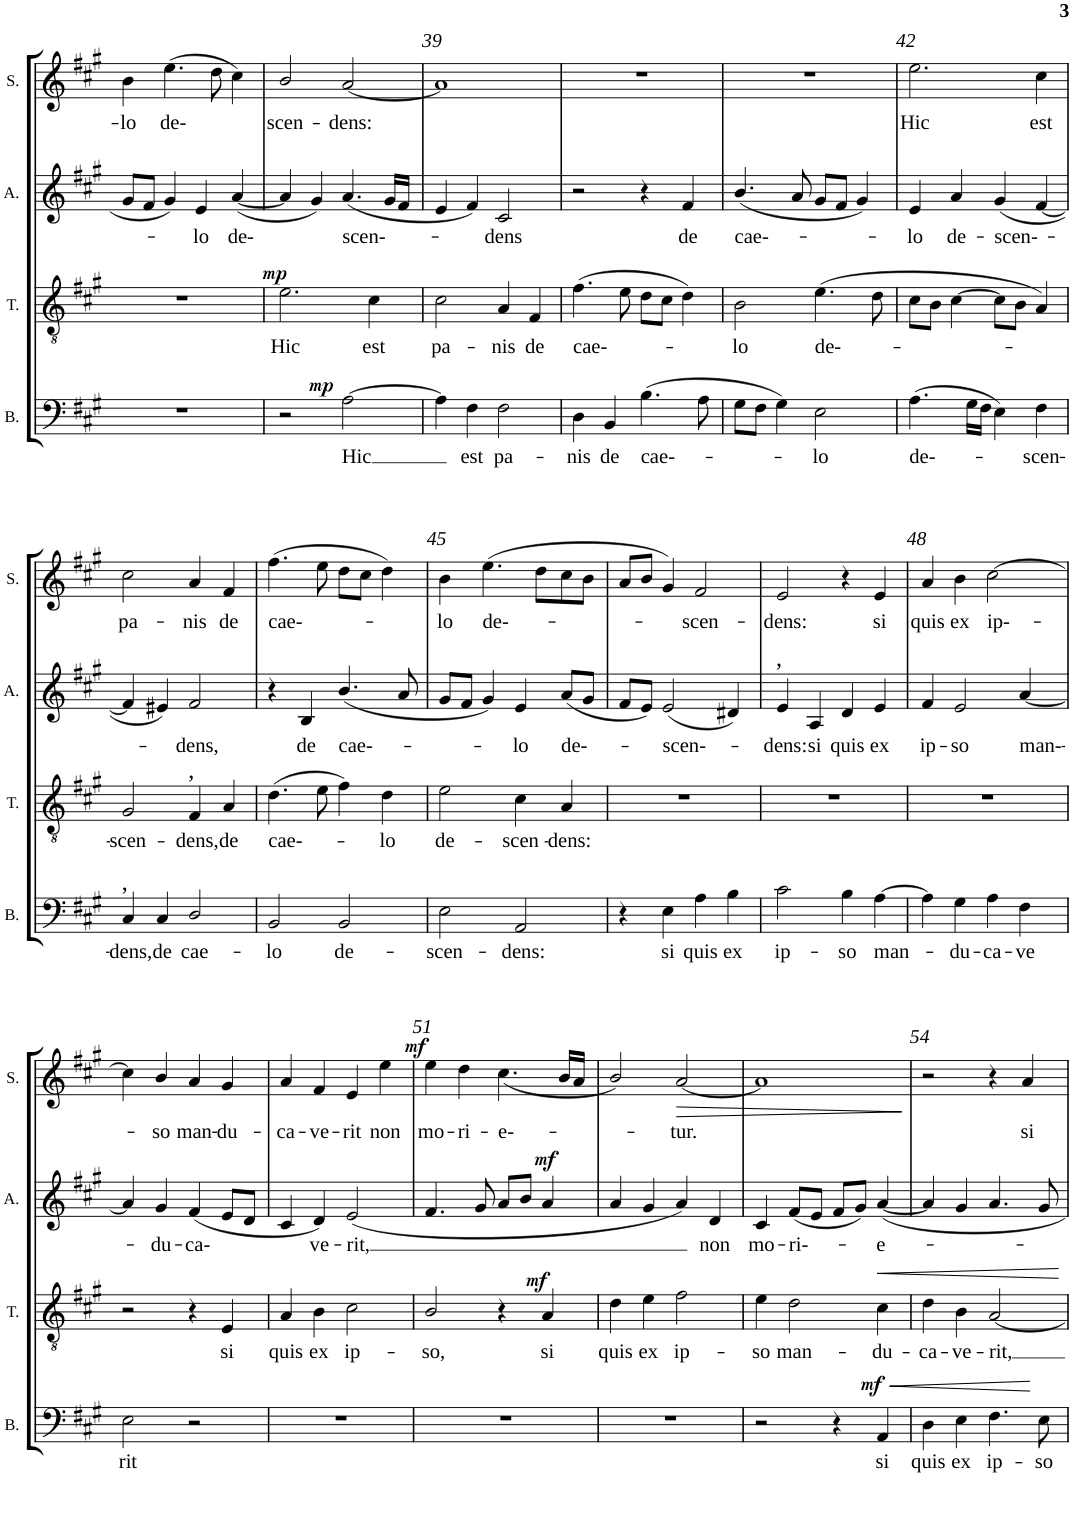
**kern	**text	**dynam	**kern	**text	**dynam	**kern	**text	**dynam	**kern	**text	**dynam
*part4	*part4	*part4	*part3	*part3	*part3	*part2	*part2	*part2	*part1	*part1	*part1
*staff4	*staff4	*staff4	*staff3	*staff3	*staff3	*staff2	*staff2	*staff2	*staff1	*staff1	*staff1
*I"Bass	*	*	*I"Tenor	*	*	*I"Alto	*	*	*I"Soprano	*	*
*I'B.	*	*	*I'T.	*	*	*I'A.	*	*	*I'S.	*	*
!!LO:PB:g=z
*clefF4	*	*	*clefGv2	*	*	*clefG2	*	*	*clefG2	*	*
*k[f#c#g#]	*	*	*k[f#c#g#]	*	*	*k[f#c#g#]	*	*	*k[f#c#g#]	*	*
*A:	*	*	*A:	*	*	*A:	*	*	*A:	*	*
*M4/4	*	*	*M4/4	*	*	*M4/4	*	*	*M4/4	*	*
*met(c)	*	*	*met(c)	*	*	*met(c)	*	*	*met(c)	*	*
=37	=37	=37	=37	=37	=37	=37	=37	=37	=37	=37	=37
!	!	!	!	!	!	!	!	!	!	!LO:LY:b	!
1r	.	.	1r	.	.	8g#/L	.	.	4b\	-lo	.
.	.	.	.	.	.	8f#/J	.	.	.	.	.
!	!	!	!	!	!	!	!	!	!	!LO:LY:b	!
.	.	.	.	.	.	4g#/	.	.	(>4.ee\	de-	.
!	!	!	!	!	!	!	!LO:LY:b	!	!	!	!
.	.	.	.	.	.	4e/	-lo	.	.	.	.
.	.	.	.	.	.	.	.	.	8dd\	.	.
!	!	!	!	!	!	!	!LO:LY:b	!	!	!	!
.	.	.	.	.	.	(<[4a/	de-	.	4cc#\)	.	.
=38	=38	=38	=38	=38	=38	=38	=38	=38	=38	=38	=38
!	!	!	!	!LO:LY:b	!LO:DY:a	!	!	!	!	!LO:LY:b	!
2r	.	.	2.e\	Hic	mp	4a/]	.	.	2b/	scen-	.
.	.	.	.	.	.	4g#/)	.	.	.	.	.
!	!LO:LY:b	!LO:DY:a	!	!	!	!	!LO:LY:b	!	!	!LO:LY:b	!
[2A\	Hic	mp	.	.	.	(<4.a/	scen--	.	[2a/	-dens:	.
!	!	!	!	!LO:LY:b	!	!	!	!	!	!	!
.	.	.	4c#\	est	.	.	.	.	.	.	.
.	.	.	.	.	.	16g#/LL	.	.	.	.	.
.	.	.	.	.	.	16f#/JJ	.	.	.	.	.
=39	=39	=39	=39	=39	=39	=39	=39	=39	=39	=39	=39
!	!	!	!	!LO:LY:b	!	!	!	!	!	!	!
4A\]	.	.	2c#\	pa-	.	4e/	.	.	1a]	.	.
!	!LO:LY:b	!	!	!	!	!	!	!	!	!	!
4F#\	est	.	.	.	.	4f#/)	.	.	.	.	.
!	!LO:LY:b	!	!	!LO:LY:b	!	!	!LO:LY:b	!	!	!	!
2F#\	pa-	.	4A/	-nis	.	2c#/	-dens	.	.	.	.
!	!	!	!	!LO:LY:b	!	!	!	!	!	!	!
.	.	.	4F#/	de	.	.	.	.	.	.	.
=40	=40	=40	=40	=40	=40	=40	=40	=40	=40	=40	=40
!	!LO:LY:b	!	!	!LO:LY:b	!	!	!	!	!	!	!
4D\	-nis	.	(>4.f#\	cae--	.	2r	.	.	1r	.	.
!	!LO:LY:b	!	!	!	!	!	!	!	!	!	!
4BB/	de	.	.	.	.	.	.	.	.	.	.
.	.	.	8e\	.	.	.	.	.	.	.	.
!	!LO:LY:b	!	!	!	!	!	!	!	!	!	!
(>4.B\	cae--	.	8d\L	.	.	4r	.	.	.	.	.
.	.	.	8c#\J	.	.	.	.	.	.	.	.
!	!	!	!	!	!	!	!LO:LY:b	!	!	!	!
.	.	.	4d\)	.	.	4f#/	de	.	.	.	.
8A\	.	.	.	.	.	.	.	.	.	.	.
=41	=41	=41	=41	=41	=41	=41	=41	=41	=41	=41	=41
!	!	!	!	!LO:LY:b	!	!	!LO:LY:b	!	!	!	!
8G#\L	.	.	2B\	-lo	.	(<4.b/	cae--	.	1r	.	.
8F#\J	.	.	.	.	.	.	.	.	.	.	.
4G#\)	.	.	.	.	.	.	.	.	.	.	.
.	.	.	.	.	.	8a/	.	.	.	.	.
!	!LO:LY:b	!	!	!LO:LY:b	!	!	!	!	!	!	!
2E\	-lo	.	(>4.e\	de--	.	8g#/L	.	.	.	.	.
.	.	.	.	.	.	8f#/J	.	.	.	.	.
.	.	.	.	.	.	4g#/)	.	.	.	.	.
.	.	.	8d\	.	.	.	.	.	.	.	.
=42	=42	=42	=42	=42	=42	=42	=42	=42	=42	=42	=42
!	!LO:LY:b	!	!	!	!	!	!LO:LY:b	!	!	!LO:LY:b	!
(>4.A\	de--	.	8c#\L	.	.	4e/	-lo	.	2.ee\	Hic	.
.	.	.	8B\J	.	.	.	.	.	.	.	.
!	!	!	!	!	!	!	!LO:LY:b	!	!	!	!
.	.	.	[4c#\	.	.	4a/	de-	.	.	.	.
16G#\LL	.	.	.	.	.	.	.	.	.	.	.
16F#\JJ	.	.	.	.	.	.	.	.	.	.	.
!	!	!	!	!	!	!	!LO:LY:b	!	!	!	!
4E\)	.	.	8c#\L]	.	.	(<4g#/	-scen--	.	.	.	.
.	.	.	8B\J	.	.	.	.	.	.	.	.
!	!LO:LY:b	!	!	!	!	!	!	!	!	!LO:LY:b	!
4F#\	-scen-	.	4A/)	.	.	[4f#/	.	.	4cc#\	est	.
!!LO:LB:g=z
=43	=43	=43	=43	=43	=43	=43	=43	=43	=43	=43	=43
!LO:TX:a:t=,	!	!	!	!	!	!	!	!	!	!	!
!	!LO:LY:b	!	!	!LO:LY:b	!	!	!	!	!	!LO:LY:b	!
4C#/	-dens,	.	2G#/	-scen-	.	4f#/]	.	.	2cc#\	pa-	.
!	!LO:LY:b	!	!	!	!	!	!	!	!	!	!
4C#/	de	.	.	.	.	4e#X/)	.	.	.	.	.
!	!	!	!LO:TX:a:t=,	!	!	!	!	!	!	!	!
!	!LO:LY:b	!	!	!LO:LY:b	!	!	!LO:LY:b	!	!	!LO:LY:b	!
2D/	cae-	.	4F#/	-dens,	.	2f#/	-dens,	.	4a/	-nis	.
!	!	!	!	!LO:LY:b	!	!	!	!	!	!LO:LY:b	!
.	.	.	4A/	de	.	.	.	.	4f#/	de	.
=44	=44	=44	=44	=44	=44	=44	=44	=44	=44	=44	=44
!	!LO:LY:b	!	!	!LO:LY:b	!	!	!	!	!	!LO:LY:b	!
2BB/	-lo	.	(>4.d\	cae--	.	4r	.	.	(>4.ff#\	cae--	.
!	!	!	!	!	!	!	!LO:LY:b	!	!	!	!
.	.	.	.	.	.	4B/	de	.	.	.	.
.	.	.	8e\	.	.	.	.	.	8ee\	.	.
!	!LO:LY:b	!	!	!	!	!	!LO:LY:b	!	!	!	!
2BB/	de-	.	4f#\)	.	.	(<4.b/	cae--	.	8dd\L	.	.
.	.	.	.	.	.	.	.	.	8cc#\J	.	.
!	!	!	!	!LO:LY:b	!	!	!	!	!	!	!
.	.	.	4d\	-lo	.	.	.	.	4dd\)	.	.
.	.	.	.	.	.	8a/	.	.	.	.	.
=45	=45	=45	=45	=45	=45	=45	=45	=45	=45	=45	=45
!	!LO:LY:b	!	!	!LO:LY:b	!	!	!	!	!	!LO:LY:b	!
2E\	-scen-	.	2e\	de-	.	8g#/L	.	.	4b\	-lo	.
.	.	.	.	.	.	8f#/J	.	.	.	.	.
!	!	!	!	!	!	!	!	!	!	!LO:LY:b	!
.	.	.	.	.	.	4g#/)	.	.	(>4.ee\	de--	.
!	!LO:LY:b	!	!	!LO:LY:b	!	!	!LO:LY:b	!	!	!	!
2AA/	-dens:	.	4c#\	-scen-	.	4e/	-lo	.	.	.	.
.	.	.	.	.	.	.	.	.	8dd\L	.	.
!	!	!	!	!LO:LY:b	!	!	!LO:LY:b	!	!	!	!
.	.	.	4A/	-dens:	.	(<8a/L	de--	.	8cc#\	.	.
.	.	.	.	.	.	8g#/J	.	.	8b\J	.	.
=46	=46	=46	=46	=46	=46	=46	=46	=46	=46	=46	=46
4r	.	.	1r	.	.	8f#/L	.	.	8a/L	.	.
.	.	.	.	.	.	8e/J)	.	.	8b/J	.	.
!	!LO:LY:b	!	!	!	!	!	!LO:LY:b	!	!	!	!
4E\	si	.	.	.	.	(<2e/	-scen--	.	4g#/)	.	.
!	!LO:LY:b	!	!	!	!	!	!	!	!	!LO:LY:b	!
4A\	quis	.	.	.	.	.	.	.	2f#/	-scen-	.
!	!LO:LY:b	!	!	!	!	!	!	!	!	!	!
4B\	ex	.	.	.	.	4d#X/)	.	.	.	.	.
=47	=47	=47	=47	=47	=47	=47	=47	=47	=47	=47	=47
!	!	!	!	!	!	!LO:TX:a:t=,	!	!	!	!	!
!	!LO:LY:b	!	!	!	!	!	!LO:LY:b	!	!	!LO:LY:b	!
2c#\	ip-	.	1r	.	.	4e/	-dens:	.	2e/	-dens:	.
!	!	!	!	!	!	!	!LO:LY:b	!	!	!	!
.	.	.	.	.	.	4A/	si	.	.	.	.
!	!LO:LY:b	!	!	!	!	!	!LO:LY:b	!	!	!	!
4B\	-so	.	.	.	.	4d/	quis	.	4r	.	.
!	!LO:LY:b	!	!	!	!	!	!LO:LY:b	!	!	!LO:LY:b	!
[4A\	man-	.	.	.	.	4e/	ex	.	4e/	si	.
=48	=48	=48	=48	=48	=48	=48	=48	=48	=48	=48	=48
!	!	!	!	!	!	!	!LO:LY:b	!	!	!LO:LY:b	!
4A\]	.	.	1r	.	.	4f#/	ip-	.	4a/	quis	.
!	!LO:LY:b	!	!	!	!	!	!LO:LY:b	!	!	!LO:LY:b	!
4G#\	-du-	.	.	.	.	2e/	-so	.	4b\	ex	.
!	!LO:LY:b	!	!	!	!	!	!	!	!	!LO:LY:b	!
4A\	-ca-	.	.	.	.	.	.	.	[2cc#\	ip--	.
!	!LO:LY:b	!	!	!	!	!	!LO:LY:b	!	!	!	!
4F#\	-ve	.	.	.	.	[4a/	man--	.	.	.	.
!!LO:LB:g=z
=49	=49	=49	=49	=49	=49	=49	=49	=49	=49	=49	=49
!	!LO:LY:b	!	!	!	!	!	!	!	!	!	!
2E\	rit	.	2r	.	.	4a/]	.	.	4cc#\]	.	.
!	!	!	!	!	!	!	!LO:LY:b	!	!	!LO:LY:b	!
.	.	.	.	.	.	4g#/	-du-	.	4b/	-so	.
!	!	!	!	!	!	!	!LO:LY:b	!	!	!LO:LY:b	!
2r	.	.	4r	.	.	(<4f#/	-ca-	.	4a/	man-	.
!	!	!	!	!LO:LY:b	!	!	!	!	!	!LO:LY:b	!
.	.	.	4E/	si	.	8e/L	.	.	4g#/	-du-	.
.	.	.	.	.	.	8d/J	.	.	.	.	.
=50	=50	=50	=50	=50	=50	=50	=50	=50	=50	=50	=50
!	!	!	!	!LO:LY:b	!	!	!	!	!	!LO:LY:b	!
1r	.	.	4A/	quis	.	4c#/	.	.	4a/	-ca-	.
!	!	!	!	!LO:LY:b	!	!	!LO:LY:b	!	!	!LO:LY:b	!
.	.	.	4B\	ex	.	4d/)	ve-	.	4f#/	-ve-	.
!	!	!	!	!LO:LY:b	!	!	!LO:LY:b	!	!	!LO:LY:b	!
.	.	.	2c#\	ip-	.	(<2e/	-rit,	.	4e/	-rit	.
!	!	!	!	!	!	!	!	!	!	!LO:LY:b	!
.	.	.	.	.	.	.	.	.	4ee\	non	.
=51	=51	=51	=51	=51	=51	=51	=51	=51	=51	=51	=51
!	!	!	!	!LO:LY:b	!	!	!	!	!	!LO:LY:b	!LO:DY:a
1r	.	.	2B/	-so,	.	4.f#/	.	.	4ee\	mo-	mf
!	!	!	!	!	!	!	!	!	!	!LO:LY:b	!
.	.	.	.	.	.	.	.	.	4dd\	-ri-	.
.	.	.	.	.	.	8g#/	.	.	.	.	.
!	!	!	!	!	!	!	!	!	!	!LO:LY:b	!
.	.	.	4r	.	.	8a/L	.	.	(<4.cc#\	-e--	.
.	.	.	.	.	.	8b/J	.	.	.	.	.
!	!	!	!	!LO:LY:b	!LO:DY:a	!	!	!LO:DY:a	!	!	!
.	.	.	4A/	si	mf	4a/	.	mf	.	.	.
.	.	.	.	.	.	.	.	.	16b/LL	.	.
.	.	.	.	.	.	.	.	.	16a/JJ	.	.
=52	=52	=52	=52	=52	=52	=52	=52	=52	=52	=52	=52
!	!	!	!	!LO:LY:b	!	!	!	!	!	!	!
1r	.	.	4d\	quis	.	4a/	.	.	2b/)	.	.
!	!	!	!	!LO:LY:b	!	!	!	!	!	!	!
.	.	.	4e\	ex	.	4g#/	.	.	.	.	.
!	!	!	!	!LO:LY:b	!	!	!	!	!	!LO:LY:b	!LO:HP:b
.	.	.	2f#\	ip-	.	4a/)	.	.	[2a/	-tur.	>
!	!	!	!	!	!	!	!LO:LY:b	!	!	!	!
.	.	.	.	.	.	4d/	non	.	.	.	.
=53	=53	=53	=53	=53	=53	=53	=53	=53	=53	=53	=53
!	!	!	!	!LO:LY:b	!	!	!LO:LY:b	!	!	!	!
2r	.	.	4e\	-so	.	4c#/	mo-	.	1a]	.	.
!	!	!	!	!LO:LY:b	!	!	!LO:LY:b	!	!	!	!
.	.	.	2d\	man-	.	(<8f#/L	-ri--	.	.	.	.
.	.	.	.	.	.	8e/J	.	.	.	.	.
4r	.	.	.	.	.	8f#/L	.	.	.	.	.
.	.	.	.	.	.	8g#/J)	.	.	.	.	.
!	!LO:LY:b	!LO:HP:b	!	!LO:LY:b	!LO:HP:b	!	!LO:LY:b	!	!	!	!
!	!	!LO:DY:n=1:a	!	!	!	!	!	!	!	!	!
4AA/	si	< mf	4c#\	-du-	<	[4a/	-e-	.	.	.	.
.	.	.	.	.	.	.	.	.	.	.	]
=54	=54	=54	=54	=54	=54	=54	=54	=54	=54	=54	=54
!	!LO:LY:b	!	!	!LO:LY:b	!	!	!	!	!	!	!
4D\	quis	.	4d\	-ca-	.	4a/]	.	.	2r	.	.
!	!LO:LY:b	!	!	!LO:LY:b	!	!	!	!	!	!	!
4E\	ex	.	4B\	-ve-	.	4g#/	.	.	.	.	.
!	!LO:LY:b	!	!	!LO:LY:b	!	!	!	!	!	!	!
4.F#\	ip-	.	[2A/	-rit,	.	4.a/	.	.	4r	.	.
!	!	!	!	!	!	!	!	!	!	!LO:LY:b	!
.	.	.	.	.	.	.	.	.	4a/	si	.
!	!LO:LY:b	!	!	!	!	!	!	!	!	!	!
8E\	-so	[	.	.	.	8g#/	.	.	.	.	.
.	.	.	.	.	[	.	.	.	.	.	.
=	=	=	=	=	=	=	=	=	=	=	=
*-	*-	*-	*-	*-	*-	*-	*-	*-	*-	*-	*-
